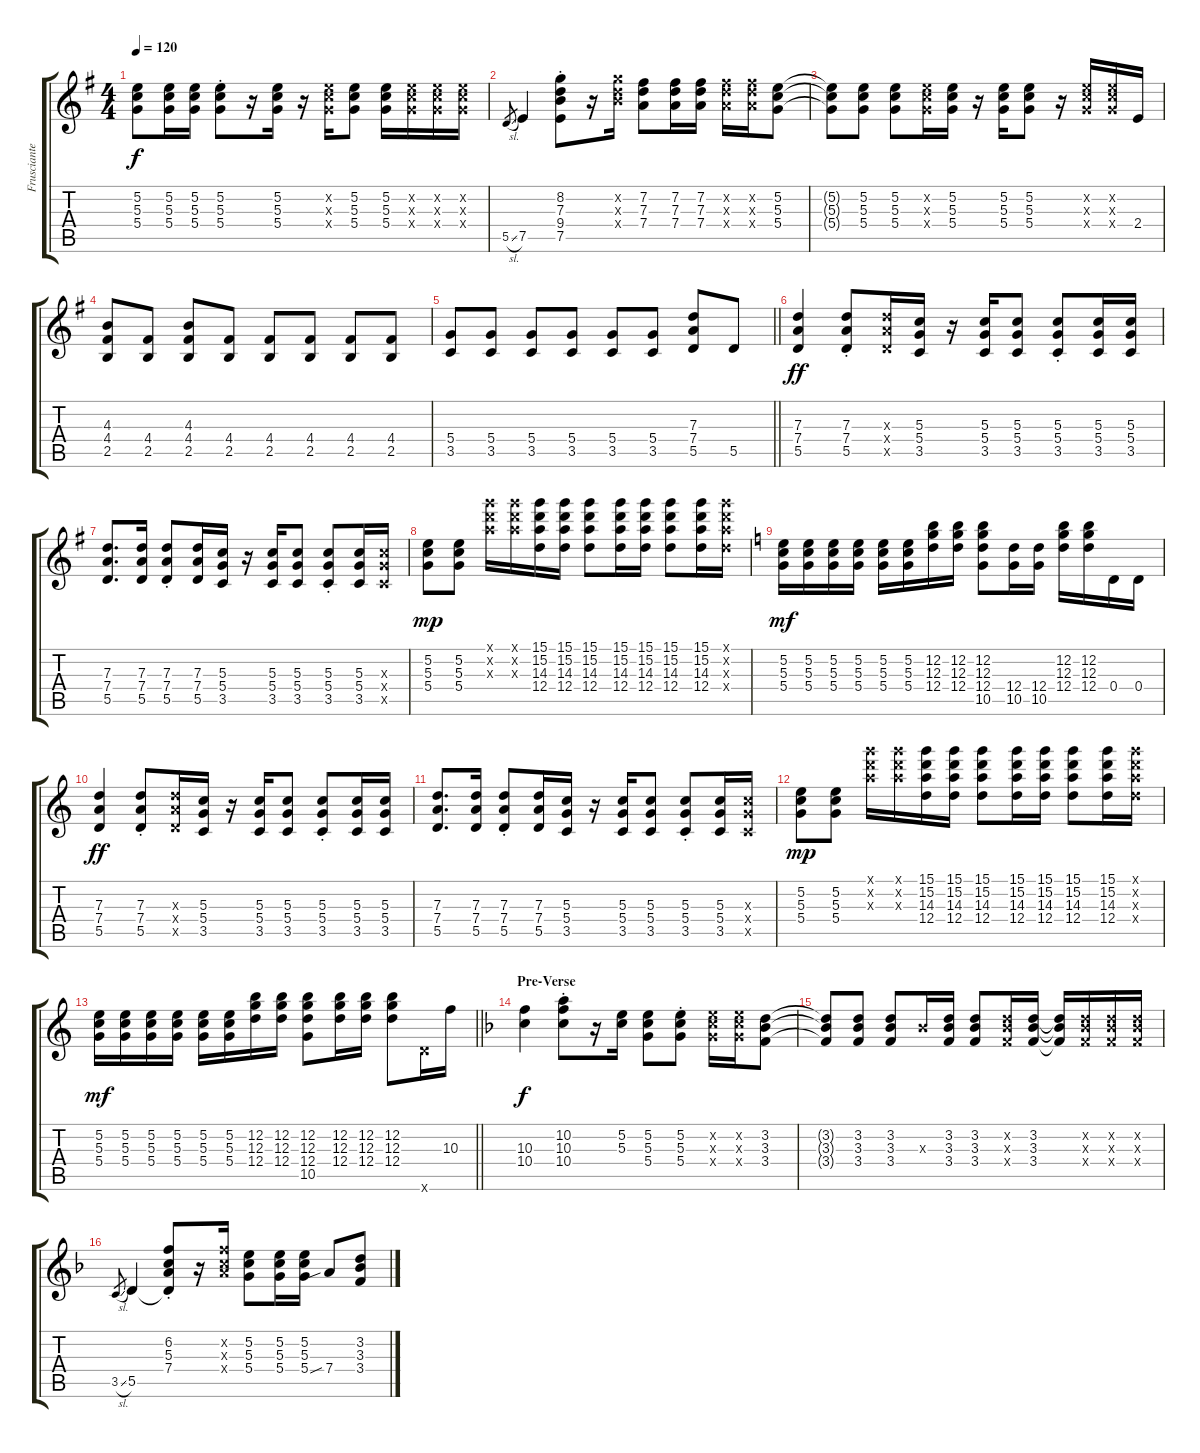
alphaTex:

\track ("Frusciante Distortion Left" "Frusciante") {instrument distortionguitar}
\staff {score tabs}
\tuning (E4 B3 G3 D3 A2 E2) {hide}
\ts (4 4)
\tempo 120
\clef g2
\ks g
(5.2{t} 5.3{t} 5.4{t}).8{dy f} (5.2 5.3 5.4).16 (5.2 5.3 5.4).16 (5.2{st} 5.3{st} 5.4{st}).8 r.16 (5.2 5.3 5.4).16 r.16 (5.2{x} 5.3{x} 5.4{x}).16 (5.2 5.3 5.4).8 (5.2 5.3 5.4).16 (5.2{x} 5.3{x} 5.4{x}).16 (5.2{x} 5.3{x} 5.4{x}).16 (5.2{x} 5.3{x} 5.4{x}).16 |
5.5{sl}.8{gr} 7.5.4 (8.2{st} 7.3{st} 9.4{st} 7.5{st}).8 r.16 (8.2{x} 7.3{x} 9.4{x}).16 (7.2 7.3 7.4).8 (7.2 7.3 7.4).16 (7.2 7.3 7.4).16 (7.2{x} 7.3{x} 7.4{x}).16 (7.2{x} 7.3{x} 7.4{x}).16 (5.2 5.3 5.4).8 |
(5.2{t} 5.3{t} 5.4{t}).8 (5.2 5.3 5.4).8 (5.2 5.3 5.4).8 (5.2{x} 5.3{x} 5.4{x}).16 (5.2 5.3 5.4).16 r.16 (5.2 5.3 5.4).16 (5.2 5.3 5.4).8 r.16 (5.2{x} 5.3{x} 5.4{x}).16 (5.2{x} 5.3{x} 5.4{x}).16 2.4.16 |
(4.3 4.4 2.5).8 (4.4 2.5).8 (4.3 4.4 2.5).8 (4.4 2.5).8 (4.4 2.5).8 (4.4 2.5).8 (4.4 2.5).8 (4.4 2.5).8 |
\barLineRight lightlight
(5.4 3.5).8 (5.4 3.5).8 (5.4 3.5).8 (5.4 3.5).8 (5.4 3.5).8 (5.4 3.5).8 (7.3 7.4 5.5).8 5.5.8 |
(7.3 7.4 5.5).4{dy ff} (7.3{st} 7.4{st} 5.5{st}).8 (7.3{x} 7.4{x} 5.5{x}).16 (5.3 5.4 3.5).16 r.16 (5.3 5.4 3.5).16 (5.3 5.4 3.5).8 (5.3{st} 5.4{st} 3.5{st}).8 (5.3 5.4 3.5).16 (5.3 5.4 3.5).16 |
(7.3 7.4 5.5).8{d} (7.3 7.4 5.5).16 (7.3{st} 7.4{st} 5.5{st}).8 (7.3 7.4 5.5).16 (5.3 5.4 3.5).16 r.16 (5.3 5.4 3.5).16 (5.3 5.4 3.5).8 (5.3{st} 5.4{st} 3.5{st}).8 (5.3 5.4 3.5).16 (5.3{x} 5.4{x} 3.5{x}).16 |
(5.2 5.3 5.4).8{dy mp} (5.2 5.3 5.4).8 (15.1{x} 15.2{x} 14.3{x}).16 (15.1{x} 15.2{x} 14.3{x}).16 (15.1 15.2 14.3 12.4).16 (15.1 15.2 14.3 12.4).16 (15.1 15.2 14.3 12.4).8 (15.1 15.2 14.3 12.4).16 (15.1 15.2 14.3 12.4).16 (15.1 15.2 14.3 12.4).8 (15.1 15.2 14.3 12.4).16 (15.1{x} 15.2{x} 14.3{x} 12.4{x}).16 |
\ks c
(5.2 5.3 5.4).16{dy mf} (5.2 5.3 5.4).16 (5.2 5.3 5.4).16 (5.2 5.3 5.4).16 (5.2 5.3 5.4).16 (5.2 5.3 5.4).16 (12.2 12.3 12.4).16 (12.2 12.3 12.4).16 (12.2 12.3 12.4 10.5).8 (12.4 10.5).16 (12.4 10.5).16 (12.2 12.3 12.4).16 (12.2 12.3 12.4).16 0.4.16 0.4.16 |
(7.3 7.4 5.5).4{dy ff} (7.3{st} 7.4{st} 5.5{st}).8 (7.3{x} 7.4{x} 5.5{x}).16 (5.3 5.4 3.5).16 r.16 (5.3 5.4 3.5).16 (5.3 5.4 3.5).8 (5.3{st} 5.4{st} 3.5{st}).8 (5.3 5.4 3.5).16 (5.3 5.4 3.5).16 |
(7.3 7.4 5.5).8{d} (7.3 7.4 5.5).16 (7.3{st} 7.4{st} 5.5{st}).8 (7.3 7.4 5.5).16 (5.3 5.4 3.5).16 r.16 (5.3 5.4 3.5).16 (5.3 5.4 3.5).8 (5.3{st} 5.4{st} 3.5{st}).8 (5.3 5.4 3.5).16 (5.3{x} 5.4{x} 3.5{x}).16 |
(5.2 5.3 5.4).8{dy mp} (5.2 5.3 5.4).8 (15.1{x} 15.2{x} 14.3{x}).16 (15.1{x} 15.2{x} 14.3{x}).16 (15.1 15.2 14.3 12.4).16 (15.1 15.2 14.3 12.4).16 (15.1 15.2 14.3 12.4).8 (15.1 15.2 14.3 12.4).16 (15.1 15.2 14.3 12.4).16 (15.1 15.2 14.3 12.4).8 (15.1 15.2 14.3 12.4).16 (15.1{x} 15.2{x} 14.3{x} 12.4{x}).16 |
\barLineRight lightlight
(5.2 5.3 5.4).16{dy mf} (5.2 5.3 5.4).16 (5.2 5.3 5.4).16 (5.2 5.3 5.4).16 (5.2 5.3 5.4).16 (5.2 5.3 5.4).16 (12.2 12.3 12.4).16 (12.2 12.3 12.4).16 (12.2 12.3 12.4 10.5).8 (12.2 12.3 12.4).16 (12.2 12.3 12.4).16 (12.2 12.3 12.4).8 10.6{x}.16 10.3.16 |
\section ("" "Pre-Verse")
\ks f
(10.3 10.4).4{dy f} (10.2{st} 10.3{st} 10.4{st}).8 r.16 (5.2 5.3).16 (5.2 5.3 5.4).8 (5.2{st} 5.3{st} 5.4{st}).8 (5.2{x} 5.3{x} 5.4{x}).16 (5.2{x} 5.3{x} 5.4{x}).16 (3.2 3.3 3.4).8 |
(3.2{t} 3.3{t} 3.4{t}).8 (3.2 3.3 3.4).8 (3.2 3.3 3.4).8 3.3{x}.16 (3.2 3.3 3.4).16 (3.2 3.3 3.4).8 (3.2{x} 3.3{x} 3.4{x}).16 (3.2 3.3 3.4).16 (3.2{t} 3.3{t} 3.4{t}).16 (3.2{x} 3.3{x} 3.4{x}).16 (3.2{x} 3.3{x} 3.4{x}).16 (3.2{x} 3.3{x} 3.4{x}).16 |
3.5{sl}.8{gr} 5.5.4 (6.2{st} 5.3{st} 7.4{st} 5.5{t}).8 r.16 (6.2{x} 5.3{x} 7.4{x}).16 (5.2 5.3 5.4).8 (5.2 5.3 5.4).16 (5.2 5.3 5.4).16 7.4{sib}.8 (3.2 3.3 3.4).8
